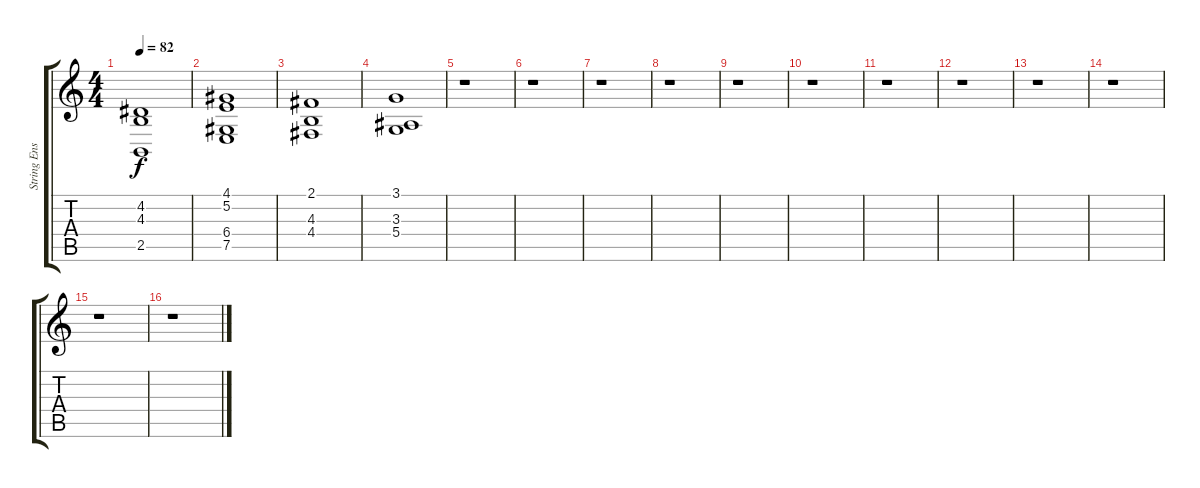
\track ("String Ensemble" "String Ens") {instrument stringensemble1}
\staff {score tabs}
\tuning (E4 B3 G3 D3 A2 E2) {hide}
\ts (4 4)
\tempo 82
\clef g2
\ks c
(4.2 4.3 2.5).1{dy f} |
(4.1 5.2 6.4 7.5).1 |
(2.1 4.3 4.4).1 |
(3.1 3.3 5.4).1 |
r.1 |
r.1 |
r.1 |
r.1 |
r.1 |
r.1 |
r.1 |
r.1 |
r.1 |
r.1 |
r.1 |
r.1
